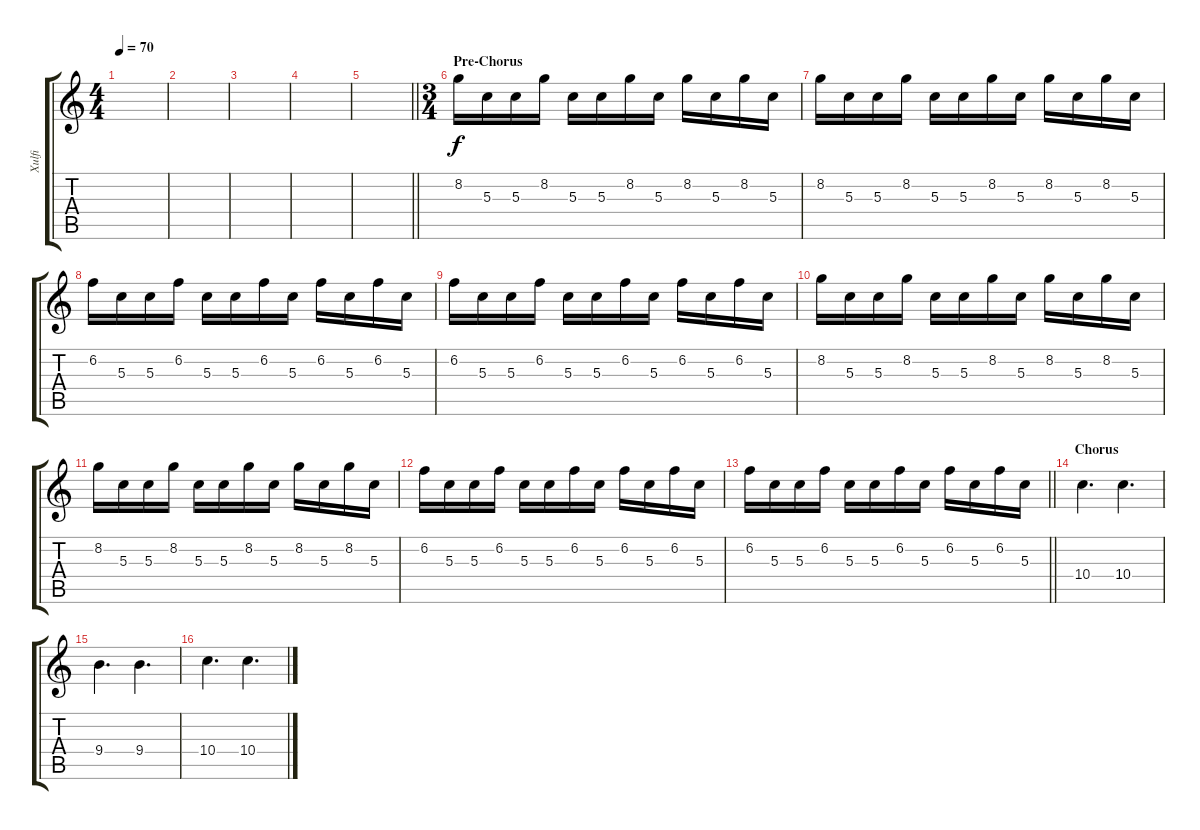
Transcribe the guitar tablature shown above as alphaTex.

\track ("Xulfi" "Xulfi") {instrument distortionguitar}
\staff {score tabs}
\tuning (E4 B3 G3 D3 A2 E2) {hide}
\ts (4 4)
\tempo 70
\clef g2
\ks c
|
|
|
|
\barLineRight lightlight
|
\ts (3 4)
\section ("" "Pre-Chorus")
8.2.16{volume 12 balance 12 instrument distortionguitar} 5.3.16 5.3.16 8.2.16 5.3.16 5.3.16 8.2.16 5.3.16 8.2.16 5.3.16 8.2.16 5.3.16 |
8.2.16 5.3.16 5.3.16 8.2.16 5.3.16 5.3.16 8.2.16 5.3.16 8.2.16 5.3.16 8.2.16 5.3.16 |
6.2.16 5.3.16 5.3.16 6.2.16 5.3.16 5.3.16 6.2.16 5.3.16 6.2.16 5.3.16 6.2.16 5.3.16 |
6.2.16 5.3.16 5.3.16 6.2.16 5.3.16 5.3.16 6.2.16 5.3.16 6.2.16 5.3.16 6.2.16 5.3.16 |
8.2.16 5.3.16 5.3.16 8.2.16 5.3.16 5.3.16 8.2.16 5.3.16 8.2.16 5.3.16 8.2.16 5.3.16 |
8.2.16 5.3.16 5.3.16 8.2.16 5.3.16 5.3.16 8.2.16 5.3.16 8.2.16 5.3.16 8.2.16 5.3.16 |
6.2.16 5.3.16 5.3.16 6.2.16 5.3.16 5.3.16 6.2.16 5.3.16 6.2.16 5.3.16 6.2.16 5.3.16 |
\barLineRight lightlight
6.2.16 5.3.16 5.3.16 6.2.16 5.3.16 5.3.16 6.2.16 5.3.16 6.2.16 5.3.16 6.2.16 5.3.16 |
\section ("" "Chorus")
10.4.4{d} 10.4.4{d} |
9.4.4{d} 9.4.4{d} |
10.4.4{d} 10.4.4{d}
